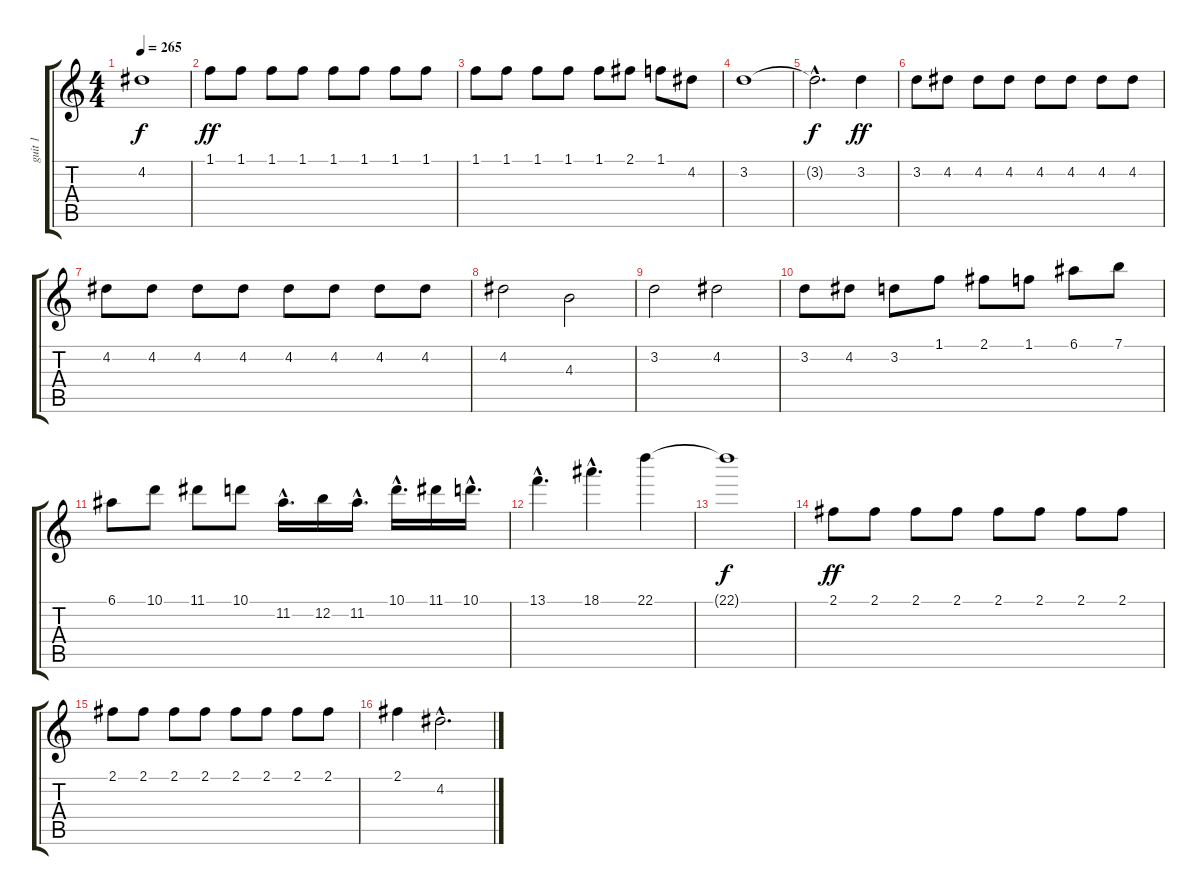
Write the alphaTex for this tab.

\track ("guit 1" "guit 1") {instrument distortionguitar}
\staff {score tabs}
\tuning (E4 B3 G3 D3 A2 E2) {hide}
\ts (4 4)
\tempo 265
\clef g2
\ks c
4.2{t}.1{dy f} |
1.1.8{dy ff} 1.1.8 1.1.8 1.1.8 1.1.8 1.1.8 1.1.8 1.1.8 |
1.1.8 1.1.8 1.1.8 1.1.8 1.1.8 2.1.8 1.1.8 4.2.8 |
3.2.1 |
3.2{hac t}.2{d dy f} 3.2.4{dy ff} |
3.2.8 4.2.8 4.2.8 4.2.8 4.2.8 4.2.8 4.2.8 4.2.8 |
4.2.8 4.2.8 4.2.8 4.2.8 4.2.8 4.2.8 4.2.8 4.2.8 |
4.2.2 4.3.2 |
3.2.2 4.2.2 |
3.2.8 4.2.8 3.2.8 1.1.8 2.1.8 1.1.8 6.1.8 7.1.8 |
6.1.8 10.1.8 11.1.8 10.1.8 11.2{hac}.16{d} 12.2.16 11.2{hac}.16{d} 10.1{hac}.16{d} 11.1.16 10.1{hac}.16{d} |
13.1{hac}.4{d} 18.1{hac}.4{d} 22.1.4 |
22.1{t}.1{dy f} |
2.1.8{dy ff} 2.1.8 2.1.8 2.1.8 2.1.8 2.1.8 2.1.8 2.1.8 |
2.1.8 2.1.8 2.1.8 2.1.8 2.1.8 2.1.8 2.1.8 2.1.8 |
2.1.4 4.2{hac}.2{d}
